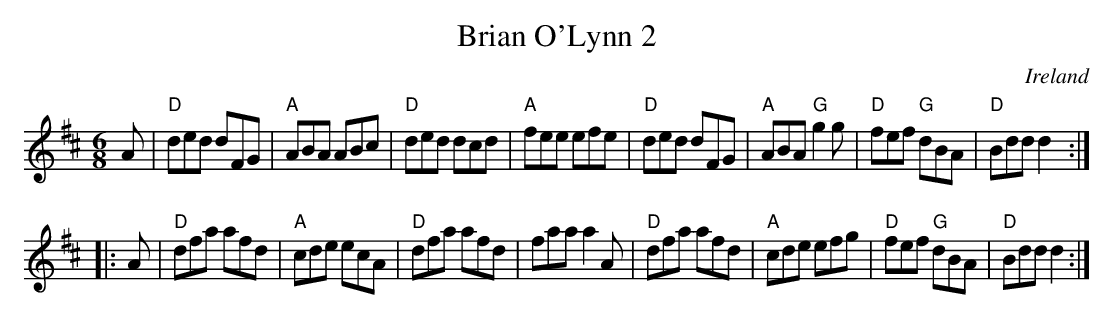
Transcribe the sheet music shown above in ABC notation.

X:1
T:Brian O'Lynn 2
O:Ireland
M:6/8
L:1/8
K:D
A|\
"D"ded dFG|"A"ABA ABc|"D"ded dcd|"A"fee efe|\
"D"ded dFG|"A"ABA "G"g2g|"D"fef "G"dBA|"D"Bdd d2:|
|:A|\
"D"dfa afd|"A"cde ecA|"D"dfa afd|faa a2A|\
"D"dfa afd|"A"cde efg|"D"fef "G"dBA|"D"Bdd d2:|
